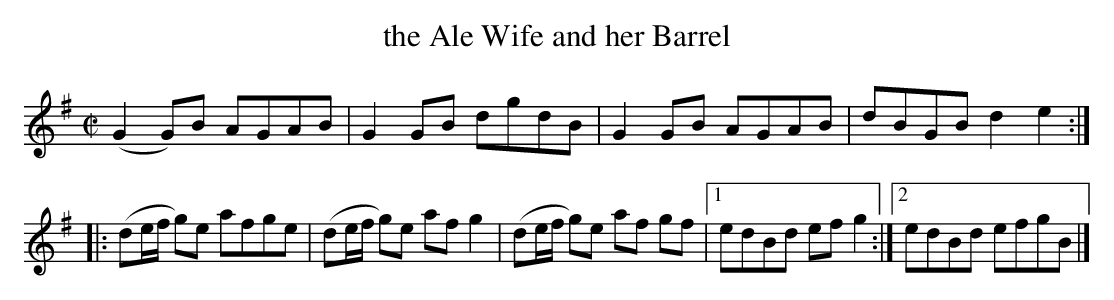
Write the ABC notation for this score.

X:1
T:the Ale Wife and her Barrel
M:C|
K:G
(G2G)B AGAB| G2GB dgdB| G2GB AGAB| dBGB d2e2::
(de/f/ g)e afge| (de/f/ g)e afg2|(de/f/ g)e af gf\
|1edBd efg2 :|2 edBd efgB |]
